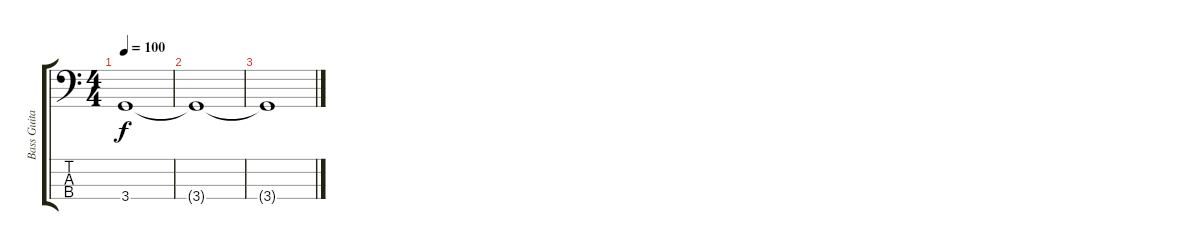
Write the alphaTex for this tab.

\track ("Bass Guitar" "Bass Guita") {instrument electricbasspick}
\staff {score tabs}
\tuning (G2 D2 A1 E1) {hide}
\ts (4 4)
\tempo 100
\clef f4
\ks c
3.4{t}.1{dy f} |
3.4{t}.1 |
3.4{t}.1
